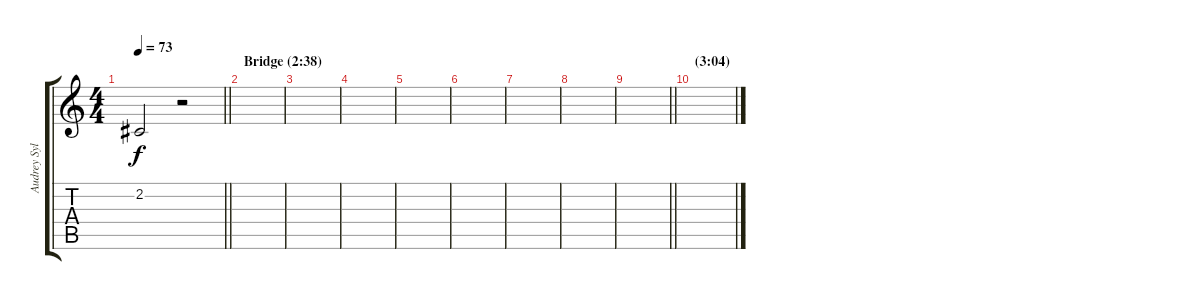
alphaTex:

\track ("Audrey Sylvain" "Audrey Syl") {instrument lead2sawtooth}
\staff {score tabs}
\tuning (E4 B3 G3 D3 A2 E2) {hide}
\ts (4 4)
\tempo 73
\clef g2
\barLineRight lightlight
\ks c
2.2.2{dy f} r.2 |
\section ("" "Bridge (2:38)")
|
|
|
|
|
|
|
\barLineRight lightlight
|
\section ("" "(3:04)")
